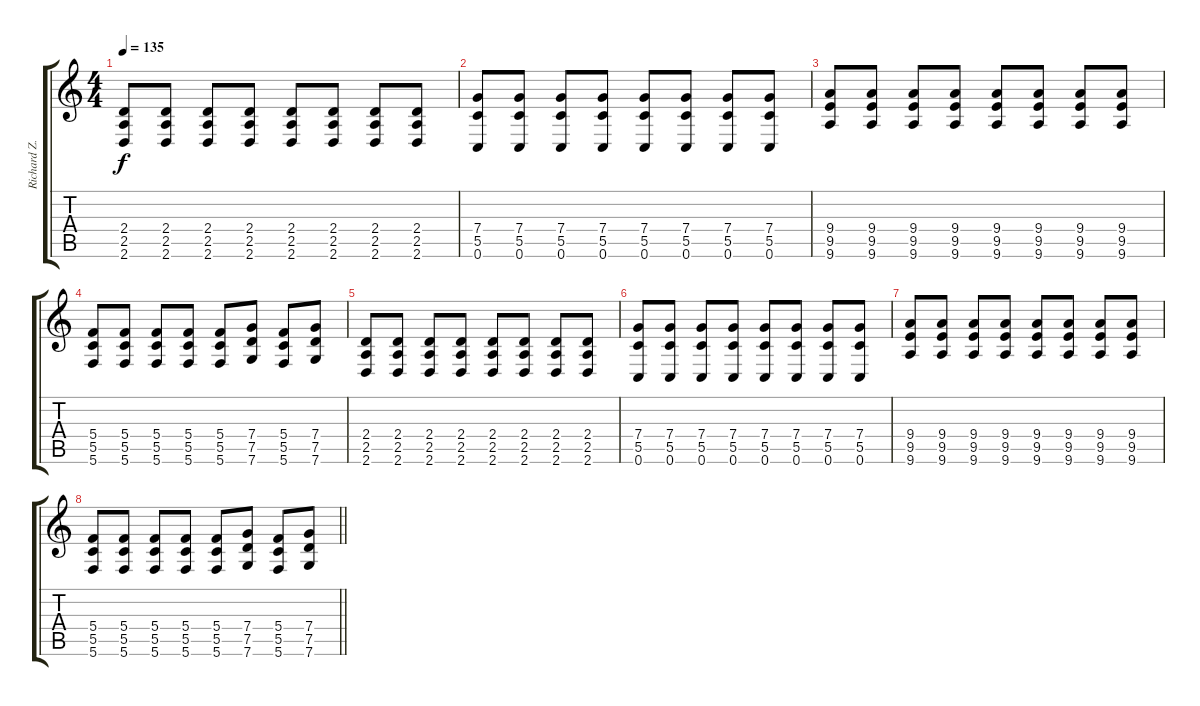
\track ("Richard Z. Kruspe" "Richard Z.") {instrument distortionguitar}
\staff {score tabs}
\tuning (D4 A3 F3 C3 G2 C2) {hide}
\ts (4 4)
\tempo 135
\clef g2
\ks c
(2.4 2.5 2.6).8{dy f} (2.4 2.5 2.6).8 (2.4 2.5 2.6).8 (2.4 2.5 2.6).8 (2.4 2.5 2.6).8 (2.4 2.5 2.6).8 (2.4 2.5 2.6).8 (2.4 2.5 2.6).8 |
(7.4 5.5 0.6).8 (7.4 5.5 0.6).8 (7.4 5.5 0.6).8 (7.4 5.5 0.6).8 (7.4 5.5 0.6).8 (7.4 5.5 0.6).8 (7.4 5.5 0.6).8 (7.4 5.5 0.6).8 |
(9.4 9.5 9.6).8 (9.4 9.5 9.6).8 (9.4 9.5 9.6).8 (9.4 9.5 9.6).8 (9.4 9.5 9.6).8 (9.4 9.5 9.6).8 (9.4 9.5 9.6).8 (9.4 9.5 9.6).8 |
(5.4 5.5 5.6).8 (5.4 5.5 5.6).8 (5.4 5.5 5.6).8 (5.4 5.5 5.6).8 (5.4 5.5 5.6).8 (7.4 7.5 7.6).8 (5.4 5.5 5.6).8 (7.4 7.5 7.6).8 |
(2.4 2.5 2.6).8 (2.4 2.5 2.6).8 (2.4 2.5 2.6).8 (2.4 2.5 2.6).8 (2.4 2.5 2.6).8 (2.4 2.5 2.6).8 (2.4 2.5 2.6).8 (2.4 2.5 2.6).8 |
(7.4 5.5 0.6).8 (7.4 5.5 0.6).8 (7.4 5.5 0.6).8 (7.4 5.5 0.6).8 (7.4 5.5 0.6).8 (7.4 5.5 0.6).8 (7.4 5.5 0.6).8 (7.4 5.5 0.6).8 |
(9.4 9.5 9.6).8 (9.4 9.5 9.6).8 (9.4 9.5 9.6).8 (9.4 9.5 9.6).8 (9.4 9.5 9.6).8 (9.4 9.5 9.6).8 (9.4 9.5 9.6).8 (9.4 9.5 9.6).8 |
\barLineRight lightlight
(5.4 5.5 5.6).8 (5.4 5.5 5.6).8 (5.4 5.5 5.6).8 (5.4 5.5 5.6).8 (5.4 5.5 5.6).8 (7.4 7.5 7.6).8 (5.4 5.5 5.6).8 (7.4 7.5 7.6).8
